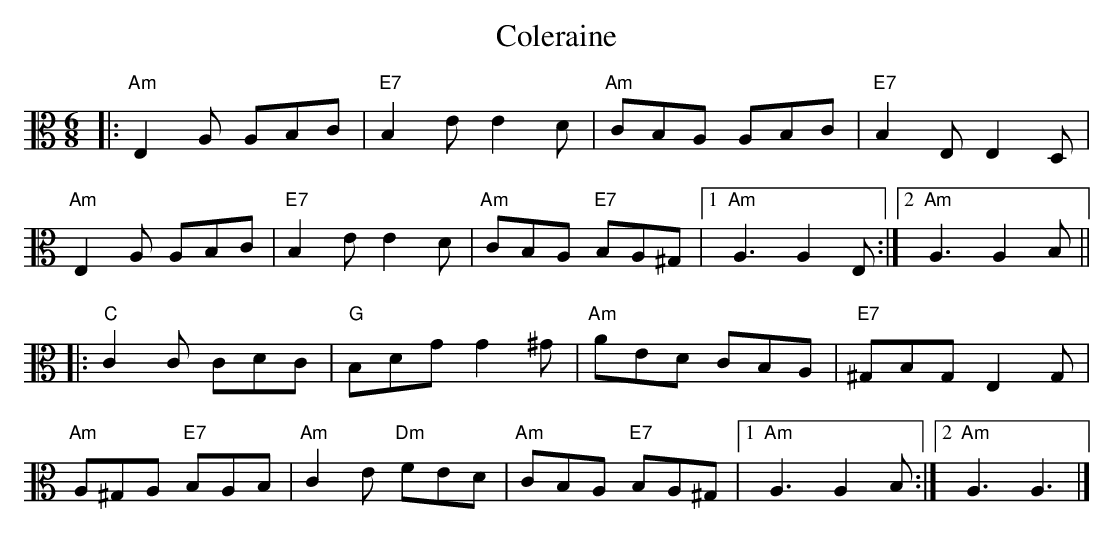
X:1
T:Coleraine
M:6/8
L:1/8
K:C
V:2 clef=alto middle=C
|: "Am" E,2A, A,B,C | "E7" B,2E E2D | "Am" CB,A, A,B,C | "E7" B,2E, E,2D, |
"Am" E,2A, A,B,C | "E7" B,2E E2D | "Am" CB,A, "E7" B,A,^G, |1 "Am" A,3 A,2E, :|2 "Am" A,3 A,2B, ||
|: "C" C2C CDC | "G" B,DG G2^G | "Am" AED CB,A, | "E7" ^G,B,G, E,2G, |
"Am" A,^G,A, "E7" B,A,B, | "Am" C2E "Dm" FED | "Am" CB,A, "E7" B,A,^G, |1 "Am" A,3 A,2B, :|2 "Am" A,3 A,3 |]
